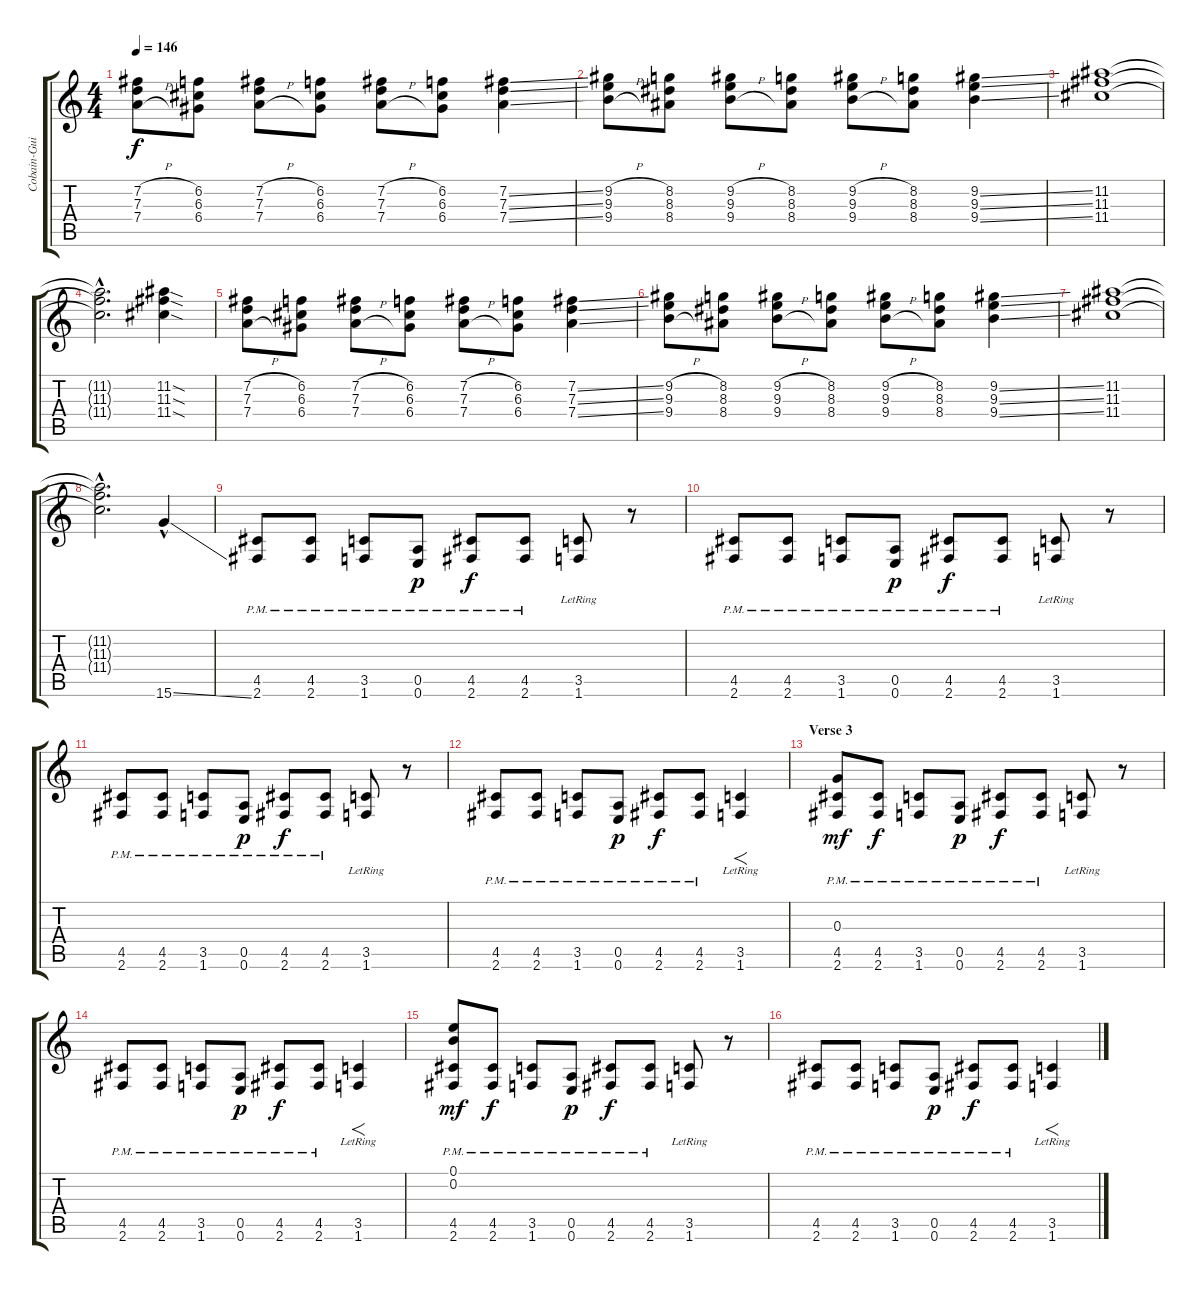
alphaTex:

\track ("Cobain-Guitar" "Cobain-Gui") {instrument distortionguitar}
\staff {score tabs}
\tuning (E4 B3 G3 D3 A2 E2) {hide}
\ts (4 4)
\tempo 146
\clef g2
\ks c
(7.2{h} 7.3{h} 7.4{h}).8{dy f} (6.2 6.3 6.4).8 (7.2{h} 7.3{h} 7.4{h}).8 (6.2 6.3 6.4).8 (7.2{h} 7.3{h} 7.4{h}).8 (6.2 6.3 6.4).8 (7.2{ss} 7.3{ss} 7.4{ss}).4 |
(9.2{h} 9.3{h} 9.4{h}).8 (8.2 8.3 8.4).8 (9.2{h} 9.3{h} 9.4{h}).8 (8.2 8.3 8.4).8 (9.2{h} 9.3{h} 9.4{h}).8 (8.2 8.3 8.4).8 (9.2{ss} 9.3{ss} 9.4{ss}).4 |
(11.2 11.3 11.4).1 |
(11.2{hac t} 11.3{hac t} 11.4{hac t}).2{d} (11.2{sod} 11.3{sod} 11.4{sod}).4 |
(7.2{h} 7.3{h} 7.4{h}).8 (6.2 6.3 6.4).8 (7.2{h} 7.3{h} 7.4{h}).8 (6.2 6.3 6.4).8 (7.2{h} 7.3{h} 7.4{h}).8 (6.2 6.3 6.4).8 (7.2{ss} 7.3{ss} 7.4{ss}).4 |
(9.2{h} 9.3{h} 9.4{h}).8 (8.2 8.3 8.4).8 (9.2{h} 9.3{h} 9.4{h}).8 (8.2 8.3 8.4).8 (9.2{h} 9.3{h} 9.4{h}).8 (8.2 8.3 8.4).8 (9.2{ss} 9.3{ss} 9.4{ss}).4 |
(11.2 11.3 11.4).1 |
(11.2{hac t} 11.3{hac t} 11.4{hac t}).2{d} 15.6{ss hac}.4 |
(4.5{pm} 2.6{pm}).8 (4.5{pm} 2.6{pm}).8 (3.5{pm} 1.6{pm}).8 (0.5{pm} 0.6{pm}).8{dy p} (4.5{pm} 2.6{pm}).8{dy f} (4.5{pm} 2.6{pm}).8 (3.5{lr} 1.6{lr}).8 r.8 |
(4.5{pm} 2.6{pm}).8 (4.5{pm} 2.6{pm}).8 (3.5{pm} 1.6{pm}).8 (0.5{pm} 0.6{pm}).8{dy p} (4.5{pm} 2.6{pm}).8{dy f} (4.5{pm} 2.6{pm}).8 (3.5{lr} 1.6{lr}).8 r.8 |
(4.5{pm} 2.6{pm}).8 (4.5{pm} 2.6{pm}).8 (3.5{pm} 1.6{pm}).8 (0.5{pm} 0.6{pm}).8{dy p} (4.5{pm} 2.6{pm}).8{dy f} (4.5{pm} 2.6{pm}).8 (3.5{lr} 1.6{lr}).8 r.8 |
(4.5{pm} 2.6{pm}).8 (4.5{pm} 2.6{pm}).8 (3.5{pm} 1.6{pm}).8 (0.5{pm} 0.6{pm}).8{dy p} (4.5{pm} 2.6{pm}).8{dy f} (4.5{pm} 2.6{pm}).8 (3.5{lr} 1.6{lr}).4{f} |
\section ("" "Verse 3")
(0.3 4.5{pm} 2.6{pm}).8{dy mf} (4.5{pm} 2.6{pm}).8{dy f} (3.5{pm} 1.6{pm}).8 (0.5{pm} 0.6{pm}).8{dy p} (4.5{pm} 2.6{pm}).8{dy f} (4.5{pm} 2.6{pm}).8 (3.5{lr} 1.6{lr}).8 r.8 |
(4.5{pm} 2.6{pm}).8 (4.5{pm} 2.6{pm}).8 (3.5{pm} 1.6{pm}).8 (0.5{pm} 0.6{pm}).8{dy p} (4.5{pm} 2.6{pm}).8{dy f} (4.5{pm} 2.6{pm}).8 (3.5{lr} 1.6{lr}).4{f} |
(0.1 0.2 4.5{pm} 2.6{pm}).8{dy mf} (4.5{pm} 2.6{pm}).8{dy f} (3.5{pm} 1.6{pm}).8 (0.5{pm} 0.6{pm}).8{dy p} (4.5{pm} 2.6{pm}).8{dy f} (4.5{pm} 2.6{pm}).8 (3.5{lr} 1.6{lr}).8 r.8 |
(4.5{pm} 2.6{pm}).8 (4.5{pm} 2.6{pm}).8 (3.5{pm} 1.6{pm}).8 (0.5{pm} 0.6{pm}).8{dy p} (4.5{pm} 2.6{pm}).8{dy f} (4.5{pm} 2.6{pm}).8 (3.5{lr} 1.6{lr}).4{f}
